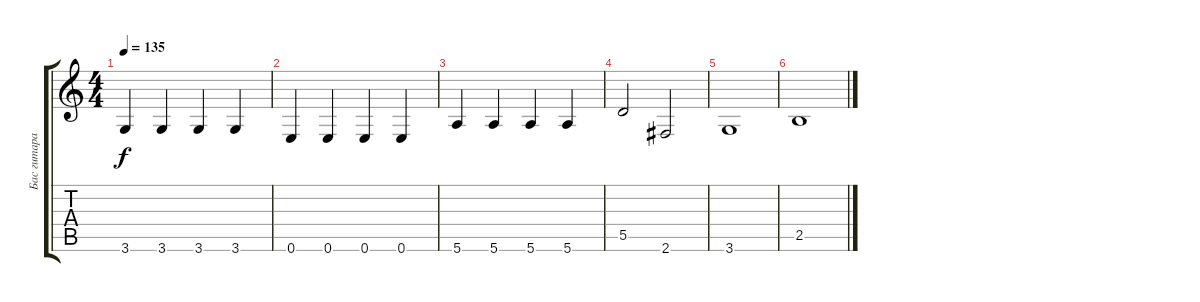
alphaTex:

\track ("Бас гитара" "Бас гитара") {instrument electricbassfinger}
\staff {score tabs}
\tuning (E4 B3 G3 D3 A2 E2) {hide}
\ts (4 4)
\tempo 135
\clef g2
\ks c
3.6.4{dy f} 3.6.4 3.6.4 3.6.4 |
0.6.4 0.6.4 0.6.4 0.6.4 |
5.6.4 5.6.4 5.6.4 5.6.4 |
5.5.2 2.6.2 |
3.6.1 |
2.5.1
